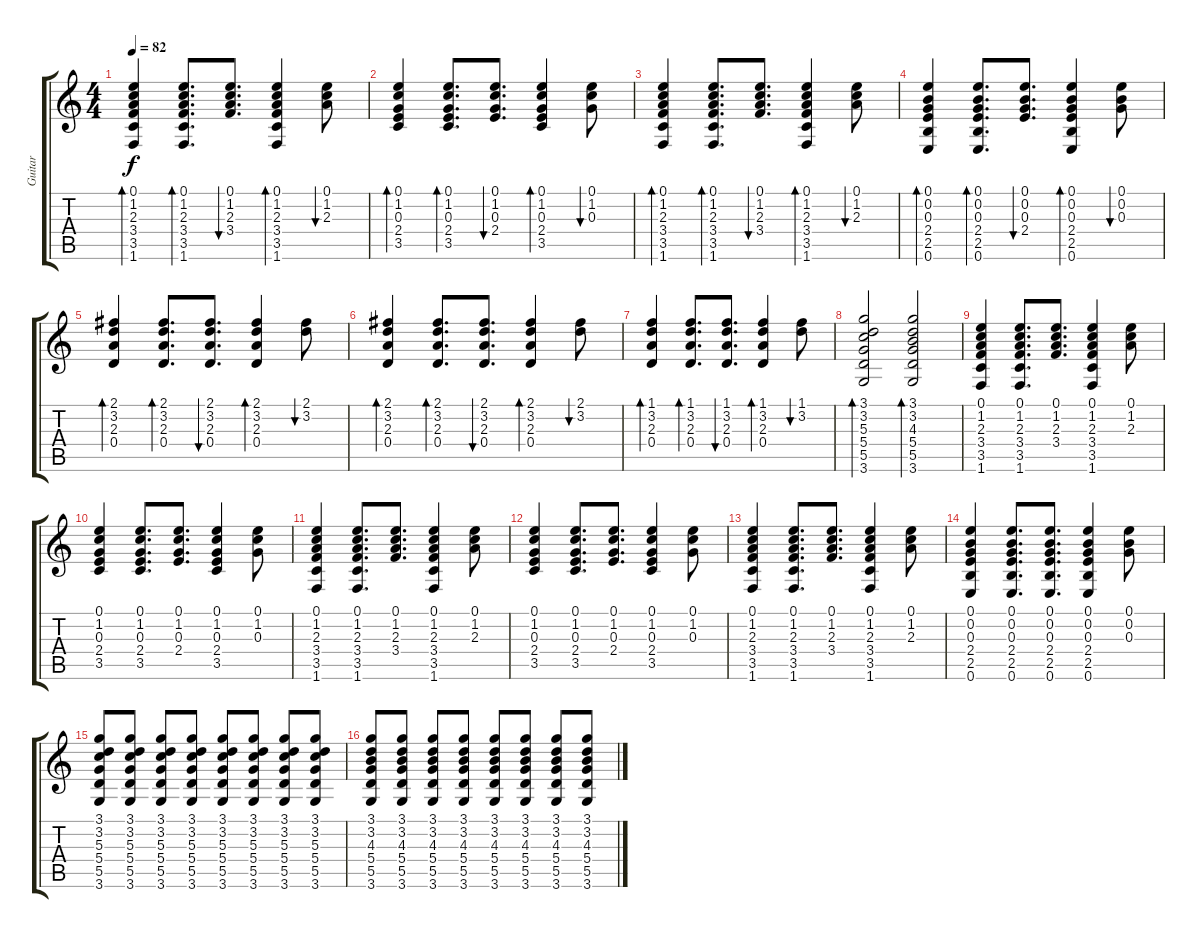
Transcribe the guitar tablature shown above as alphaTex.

\track ("Guitar" "Guitar") {instrument acousticguitarsteel}
\staff {score tabs}
\tuning (E4 B3 G3 D3 A2 E2) {hide}
\ts (4 4)
\tempo 82
\clef g2
\ks c
(0.1 1.2 2.3 3.4 3.5 1.6).4{bd 120 dy f} (0.1 1.2 2.3 3.4 3.5 1.6).8{d bd 30} (0.1 1.2 2.3 3.4).8{d bu 60} (0.1 1.2 2.3 3.4 3.5 1.6).4{bd 30} (0.1 1.2 2.3).8{bu 60} |
(0.1 1.2 0.3 2.4 3.5).4{bd 120} (0.1 1.2 0.3 2.4 3.5).8{d bd 30} (0.1 1.2 0.3 2.4).8{d bu 60} (0.1 1.2 0.3 2.4 3.5).4{bd 30} (0.1 1.2 0.3).8{bu 60} |
(0.1 1.2 2.3 3.4 3.5 1.6).4{bd 120} (0.1 1.2 2.3 3.4 3.5 1.6).8{d bd 30} (0.1 1.2 2.3 3.4).8{d bu 60} (0.1 1.2 2.3 3.4 3.5 1.6).4{bd 30} (0.1 1.2 2.3).8{bu 60} |
(0.1 0.2 0.3 2.4 2.5 0.6).4{bd 120} (0.1 0.2 0.3 2.4 2.5 0.6).8{d bd 30} (0.1 0.2 0.3 2.4).8{d bu 60} (0.1 0.2 0.3 2.4 2.5 0.6).4{bd 30} (0.1 0.2 0.3).8{bu 60} |
(2.1 3.2 2.3 0.4).4{bd 120} (2.1 3.2 2.3 0.4).8{d bd 30} (2.1 3.2 2.3 0.4).8{d bu 60} (2.1 3.2 2.3 0.4).4{bd 30} (2.1 3.2).8{bu 60} |
(2.1 3.2 2.3 0.4).4{bd 120} (2.1 3.2 2.3 0.4).8{d bd 30} (2.1 3.2 2.3 0.4).8{d bu 60} (2.1 3.2 2.3 0.4).4{bd 30} (2.1 3.2).8{bu 60} |
(1.1 3.2 2.3 0.4).4{bd 120} (1.1 3.2 2.3 0.4).8{d bd 30} (1.1 3.2 2.3 0.4).8{d bu 60} (1.1 3.2 2.3 0.4).4{bd 30} (1.1 3.2).8{bu 60} |
(3.1 3.2 5.3 5.4 5.5 3.6).2{bd 120} (3.1 3.2 4.3 5.4 5.5 3.6).2{bd 120} |
(0.1 1.2 2.3 3.4 3.5 1.6).4 (0.1 1.2 2.3 3.4 3.5 1.6).8{d} (0.1 1.2 2.3 3.4).8{d} (0.1 1.2 2.3 3.4 3.5 1.6).4 (0.1 1.2 2.3).8 |
(0.1 1.2 0.3 2.4 3.5).4 (0.1 1.2 0.3 2.4 3.5).8{d} (0.1 1.2 0.3 2.4).8{d} (0.1 1.2 0.3 2.4 3.5).4 (0.1 1.2 0.3).8 |
(0.1 1.2 2.3 3.4 3.5 1.6).4 (0.1 1.2 2.3 3.4 3.5 1.6).8{d} (0.1 1.2 2.3 3.4).8{d} (0.1 1.2 2.3 3.4 3.5 1.6).4 (0.1 1.2 2.3).8 |
(0.1 1.2 0.3 2.4 3.5).4 (0.1 1.2 0.3 2.4 3.5).8{d} (0.1 1.2 0.3 2.4).8{d} (0.1 1.2 0.3 2.4 3.5).4 (0.1 1.2 0.3).8 |
(0.1 1.2 2.3 3.4 3.5 1.6).4 (0.1 1.2 2.3 3.4 3.5 1.6).8{d} (0.1 1.2 2.3 3.4).8{d} (0.1 1.2 2.3 3.4 3.5 1.6).4 (0.1 1.2 2.3).8 |
(0.1 0.2 0.3 2.4 2.5 0.6).4 (0.1 0.2 0.3 2.4 2.5 0.6).8{d} (0.1 0.2 0.3 2.4 2.5 0.6).8{d} (0.1 0.2 0.3 2.4 2.5 0.6).4 (0.1 0.2 0.3).8 |
(3.1 3.2 5.3 5.4 5.5 3.6).8 (3.1 3.2 5.3 5.4 5.5 3.6).8 (3.1 3.2 5.3 5.4 5.5 3.6).8 (3.1 3.2 5.3 5.4 5.5 3.6).8 (3.1 3.2 5.3 5.4 5.5 3.6).8 (3.1 3.2 5.3 5.4 5.5 3.6).8 (3.1 3.2 5.3 5.4 5.5 3.6).8 (3.1 3.2 5.3 5.4 5.5 3.6).8 |
(3.1 3.2 4.3 5.4 5.5 3.6).8 (3.1 3.2 4.3 5.4 5.5 3.6).8 (3.1 3.2 4.3 5.4 5.5 3.6).8 (3.1 3.2 4.3 5.4 5.5 3.6).8 (3.1 3.2 4.3 5.4 5.5 3.6).8 (3.1 3.2 4.3 5.4 5.5 3.6).8 (3.1 3.2 4.3 5.4 5.5 3.6).8 (3.1 3.2 4.3 5.4 5.5 3.6).8
